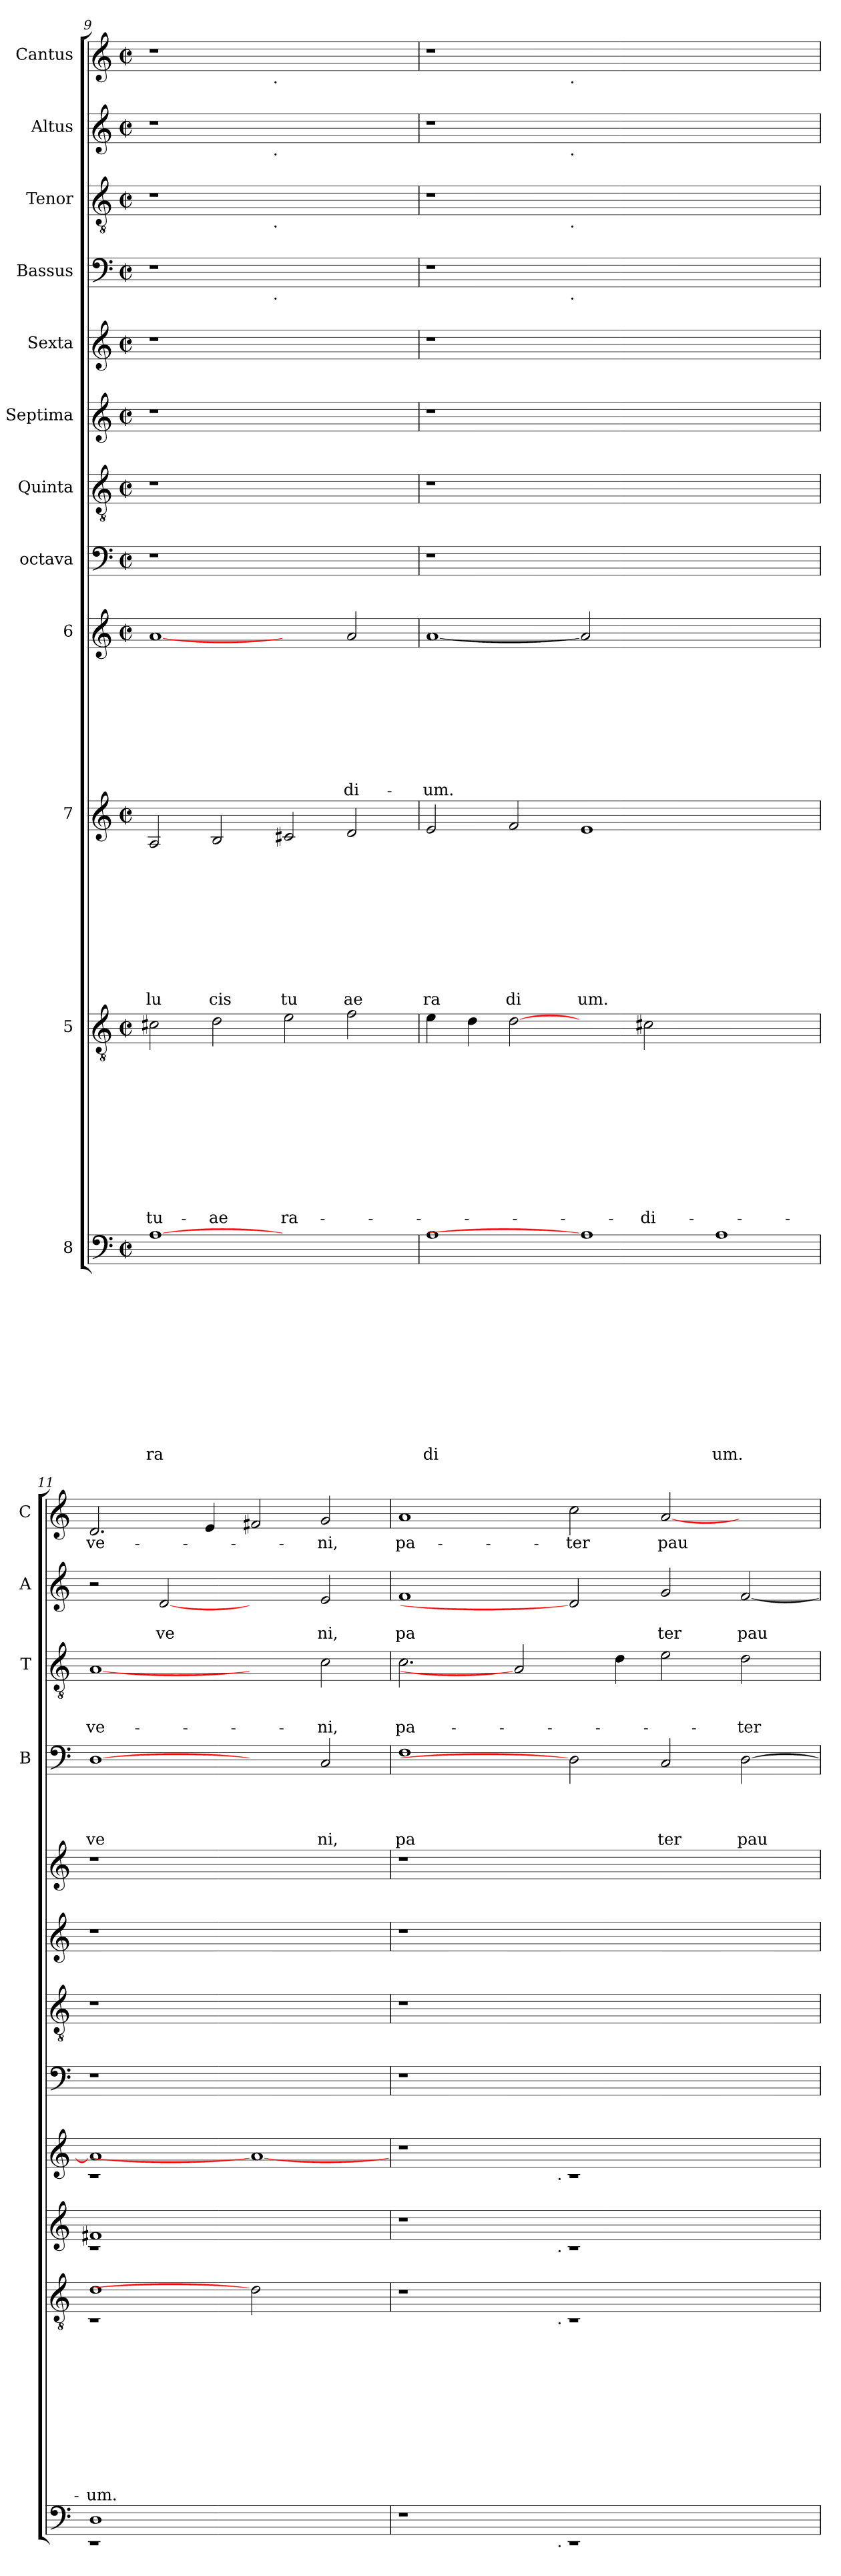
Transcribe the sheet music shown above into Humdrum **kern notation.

**kern	**text	**text	**text	**text	**text	**text	**text	**text	**text	**text	**text	**text	**kern	**text	**text	**text	**text	**text	**text	**text	**text	**text	**text	**text	**kern	**text	**text	**text	**text	**text	**text	**text	**text	**text	**text	**kern	**text	**text	**text	**text	**text	**text	**text	**text	**text	**kern	**kern	**kern	**kern	**kern	**text	**text	**text	**text	**kern	**text	**text	**text	**kern	**text	**text	**kern	**text
*part12	*part12	*part12	*part12	*part12	*part12	*part12	*part12	*part12	*part12	*part12	*part12	*part12	*part11	*part11	*part11	*part11	*part11	*part11	*part11	*part11	*part11	*part11	*part11	*part11	*part10	*part10	*part10	*part10	*part10	*part10	*part10	*part10	*part10	*part10	*part10	*part9	*part9	*part9	*part9	*part9	*part9	*part9	*part9	*part9	*part9	*part8	*part7	*part6	*part5	*part4	*part4	*part4	*part4	*part4	*part3	*part3	*part3	*part3	*part2	*part2	*part2	*part1	*part1
*staff12	*staff12	*staff12	*staff12	*staff12	*staff12	*staff12	*staff12	*staff12	*staff12	*staff12	*staff12	*staff12	*staff11	*staff11	*staff11	*staff11	*staff11	*staff11	*staff11	*staff11	*staff11	*staff11	*staff11	*staff11	*staff10	*staff10	*staff10	*staff10	*staff10	*staff10	*staff10	*staff10	*staff10	*staff10	*staff10	*staff9	*staff9	*staff9	*staff9	*staff9	*staff9	*staff9	*staff9	*staff9	*staff9	*staff8	*staff7	*staff6	*staff5	*staff4	*staff4	*staff4	*staff4	*staff4	*staff3	*staff3	*staff3	*staff3	*staff2	*staff2	*staff2	*staff1	*staff1
*I"8	*	*	*	*	*	*	*	*	*	*	*	*	*I"5	*	*	*	*	*	*	*	*	*	*	*	*I"7	*	*	*	*	*	*	*	*	*	*	*I"6	*	*	*	*	*	*	*	*	*	*I"octava	*I"Quinta	*I"Septima	*I"Sexta	*I"Bassus	*	*	*	*	*I"Tenor	*	*	*	*I"Altus	*	*	*I"Cantus	*
*	*	*	*	*	*	*	*	*	*	*	*	*	*	*	*	*	*	*	*	*	*	*	*	*	*	*	*	*	*	*	*	*	*	*	*	*	*	*	*	*	*	*	*	*	*	*	*	*	*	*I'B	*	*	*	*	*I'T	*	*	*	*I'A	*	*	*I'C	*
*clefF4	*	*	*	*	*	*	*	*	*	*	*	*	*clefGv2	*	*	*	*	*	*	*	*	*	*	*	*clefG2	*	*	*	*	*	*	*	*	*	*	*clefG2	*	*	*	*	*	*	*	*	*	*clefF4	*clefGv2	*clefG2	*clefG2	*clefF4	*	*	*	*	*clefGv2	*	*	*	*clefG2	*	*	*clefG2	*
*k[]	*	*	*	*	*	*	*	*	*	*	*	*	*k[]	*	*	*	*	*	*	*	*	*	*	*	*k[]	*	*	*	*	*	*	*	*	*	*	*k[]	*	*	*	*	*	*	*	*	*	*k[]	*k[]	*k[]	*k[]	*k[]	*	*	*	*	*k[]	*	*	*	*k[]	*	*	*k[]	*
*C:	*	*	*	*	*	*	*	*	*	*	*	*	*C:	*	*	*	*	*	*	*	*	*	*	*	*C:	*	*	*	*	*	*	*	*	*	*	*C:	*	*	*	*	*	*	*	*	*	*C:	*C:	*C:	*C:	*C:	*	*	*	*	*C:	*	*	*	*C:	*	*	*C:	*
*M2/2	*	*	*	*	*	*	*	*	*	*	*	*	*M2/2	*	*	*	*	*	*	*	*	*	*	*	*M2/2	*	*	*	*	*	*	*	*	*	*	*M2/2	*	*	*	*	*	*	*	*	*	*M2/2	*M2/2	*M2/2	*M2/2	*M2/2	*	*	*	*	*M2/2	*	*	*	*M2/2	*	*	*M2/2	*
*met(c|)	*	*	*	*	*	*	*	*	*	*	*	*	*met(c|)	*	*	*	*	*	*	*	*	*	*	*	*met(c|)	*	*	*	*	*	*	*	*	*	*	*met(c|)	*	*	*	*	*	*	*	*	*	*met(c|)	*met(c|)	*met(c|)	*met(c|)	*met(c|)	*	*	*	*	*met(c|)	*	*	*	*met(c|)	*	*	*met(c|)	*
=9	=9	=9	=9	=9	=9	=9	=9	=9	=9	=9	=9	=9	=9	=9	=9	=9	=9	=9	=9	=9	=9	=9	=9	=9	=9	=9	=9	=9	=9	=9	=9	=9	=9	=9	=9	=9	=9	=9	=9	=9	=9	=9	=9	=9	=9	=9	=9	=9	=9	=9	=9	=9	=9	=9	=9	=9	=9	=9	=9	=9	=9	=9	=9
!	!	!	!	!	!	!	!	!	!	!	!	!LO:LY:b	!	!	!	!	!	!	!	!	!	!	!	!LO:LY:b	!	!	!	!	!	!	!	!	!	!	!LO:LY:b	!	!	!	!	!	!	!	!	!	!	!	!	!	!	!	!	!	!	!	!	!	!	!	!	!	!	!	!
*	*	*	*	*	*	*	*	*	*	*	*	*	*	*	*	*	*	*	*	*	*	*	*	*	*	*	*	*	*	*	*	*	*	*	*	*	*	*	*	*	*	*	*	*	*	*	*	*	*	*^	*	*	*	*	*^	*	*	*	*^	*	*	*^	*
[1A	.	.	.	.	.	.	.	.	.	.	.	ra	2c#X\	.	.	.	.	.	.	.	.	.	.	tu-	2A/	.	.	.	.	.	.	.	.	.	lu	[1a	.	.	.	.	.	.	.	.	.	1r	1r	1r	1r	1r	2ryy	.	.	.	.	1r	2ryy	.	.	.	1r	2ryy	.	.	1r	2ryy	.
!	!	!	!	!	!	!	!	!	!	!	!	!	!	!	!	!	!	!	!	!	!	!	!	!LO:LY:b	!	!	!	!	!	!	!	!	!	!	!LO:LY:b	!	!	!	!	!	!	!	!	!	!	!	!	!	!	!	!	!	!	!	!	!	!	!	!	!	!	!	!	!	!	!	!
.	.	.	.	.	.	.	.	.	.	.	.	.	2d\	.	.	.	.	.	.	.	.	.	.	-ae	2B/	.	.	.	.	.	.	.	.	.	cis	.	.	.	.	.	.	.	.	.	.	.	.	.	.	.	4...ryy	.	.	.	.	.	4...ryy	.	.	.	.	4...ryy	.	.	.	4...ryy	.
!	!	!	!	!	!	!	!	!	!	!	!	!	!	!	!	!	!	!	!	!	!	!	!	!	!	!	!	!	!	!	!	!	!	!	!	!	!	!	!	!	!	!	!	!	!	!	!	!	!	!	!	!	!	!	!	!	!	!	!	!	!	!	!	!	!	!LO:TX:b:t=.	!
!	!	!	!	!	!	!	!	!	!	!	!	!	!	!	!	!	!	!	!	!	!	!	!	!	!	!	!	!	!	!	!	!	!	!	!	!	!	!	!	!	!	!	!	!	!	!	!	!	!	!	!	!	!	!	!	!	!	!	!	!	!	!LO:TX:b:t=.	!	!	!	!	!
!	!	!	!	!	!	!	!	!	!	!	!	!	!	!	!	!	!	!	!	!	!	!	!	!	!	!	!	!	!	!	!	!	!	!	!	!	!	!	!	!	!	!	!	!	!	!	!	!	!	!	!	!	!	!	!	!	!LO:TX:b:t=.	!	!	!	!	!	!	!	!	!	!
!	!	!	!	!	!	!	!	!	!	!	!	!	!	!	!	!	!	!	!	!	!	!	!	!	!	!	!	!	!	!	!	!	!	!	!	!	!	!	!	!	!	!	!	!	!	!	!	!	!	!	!LO:TX:b:t=.	!	!	!	!	!	!	!	!	!	!	!	!	!	!	!	!
.	.	.	.	.	.	.	.	.	.	.	.	.	.	.	.	.	.	.	.	.	.	.	.	.	.	.	.	.	.	.	.	.	.	.	.	.	.	.	.	.	.	.	.	.	.	.	.	.	.	.	1ryy	.	.	.	.	.	1ryy	.	.	.	.	1ryy	.	.	.	1ryy	.
!	!	!	!	!	!	!	!	!	!	!	!	!	!	!	!	!	!	!	!	!	!	!	!	!LO:LY:b	!	!	!	!	!	!	!	!	!	!	!LO:LY:b	!	!	!	!	!	!	!	!	!	!	!	!	!	!	!	!	!	!	!	!	!	!	!	!	!	!	!	!	!	!	!	!
1ryy	.	.	.	.	.	.	.	.	.	.	.	.	2e\	.	.	.	.	.	.	.	.	.	.	ra-	2c#X/	.	.	.	.	.	.	.	.	.	tu	2ryy	.	.	.	.	.	.	.	.	.	1ryy	1ryy	1ryy	1ryy	1ryy	.	.	.	.	.	1ryy	.	.	.	.	1ryy	.	.	.	1ryy	.	.
!	!	!	!	!	!	!	!	!	!	!	!	!	!	!	!	!	!	!	!	!	!	!	!	!	!	!	!	!	!	!	!	!	!	!	!LO:LY:b	!	!	!	!	!	!	!	!	!	!LO:LY:b	!	!	!	!	!	!	!	!	!	!	!	!	!	!	!	!	!	!	!	!	!	!
.	.	.	.	.	.	.	.	.	.	.	.	.	2f\	.	.	.	.	.	.	.	.	.	.	.	2d/	.	.	.	.	.	.	.	.	.	ae	2a/	.	.	.	.	.	.	.	.	-di-	.	.	.	.	.	.	.	.	.	.	.	.	.	.	.	.	.	.	.	.	.	.
.	.	.	.	.	.	.	.	.	.	.	.	.	.	.	.	.	.	.	.	.	.	.	.	.	.	.	.	.	.	.	.	.	.	.	.	.	.	.	.	.	.	.	.	.	.	.	.	.	.	.	32ryy	.	.	.	.	.	32ryy	.	.	.	.	32ryy	.	.	.	32ryy	.
=10	=10	=10	=10	=10	=10	=10	=10	=10	=10	=10	=10	=10	=10	=10	=10	=10	=10	=10	=10	=10	=10	=10	=10	=10	=10	=10	=10	=10	=10	=10	=10	=10	=10	=10	=10	=10	=10	=10	=10	=10	=10	=10	=10	=10	=10	=10	=10	=10	=10	=10	=10	=10	=10	=10	=10	=10	=10	=10	=10	=10	=10	=10	=10	=10	=10	=10	=10
!	!	!	!	!	!	!	!	!	!	!	!	!LO:LY:b	!	!	!	!	!	!	!	!	!	!	!	!	!	!	!	!	!	!	!	!	!	!	!LO:LY:b	!	!	!	!	!	!	!	!	!	!LO:LY:b	!	!	!	!	!	!	!	!	!	!	!	!	!	!	!	!	!	!	!	!	!	!
1A	.	.	.	.	.	.	.	.	.	.	.	di	4e\	.	.	.	.	.	.	.	.	.	.	.	2e/	.	.	.	.	.	.	.	.	.	ra	[<1a	.	.	.	.	.	.	.	.	-um.	1r	1r	1r	1r	1r	2ryy	.	.	.	.	1r	2ryy	.	.	.	1r	2ryy	.	.	1r	2ryy	.
.	.	.	.	.	.	.	.	.	.	.	.	.	4d\	.	.	.	.	.	.	.	.	.	.	.	.	.	.	.	.	.	.	.	.	.	.	.	.	.	.	.	.	.	.	.	.	.	.	.	.	.	.	.	.	.	.	.	.	.	.	.	.	.	.	.	.	.	.
!	!	!	!	!	!	!	!	!	!	!	!	!	!	!	!	!	!	!	!	!	!	!	!	!	!	!	!	!	!	!	!	!	!	!	!LO:LY:b	!	!	!	!	!	!	!	!	!	!	!	!	!	!	!	!	!	!	!	!	!	!	!	!	!	!	!	!	!	!	!	!
.	.	.	.	.	.	.	.	.	.	.	.	.	[2d	.	.	.	.	.	.	.	.	.	.	.	2f/	.	.	.	.	.	.	.	.	.	di	.	.	.	.	.	.	.	.	.	.	.	.	.	.	.	4...ryy	.	.	.	.	.	4...ryy	.	.	.	.	4...ryy	.	.	.	4...ryy	.
!	!	!	!	!	!	!	!	!	!	!	!	!	!	!	!	!	!	!	!	!	!	!	!	!	!	!	!	!	!	!	!	!	!	!	!	!	!	!	!	!	!	!	!	!	!	!	!	!	!	!	!	!	!	!	!	!	!	!	!	!	!	!	!	!	!	!LO:TX:b:t=.	!
!	!	!	!	!	!	!	!	!	!	!	!	!	!	!	!	!	!	!	!	!	!	!	!	!	!	!	!	!	!	!	!	!	!	!	!	!	!	!	!	!	!	!	!	!	!	!	!	!	!	!	!	!	!	!	!	!	!	!	!	!	!	!LO:TX:b:t=.	!	!	!	!	!
!	!	!	!	!	!	!	!	!	!	!	!	!	!	!	!	!	!	!	!	!	!	!	!	!	!	!	!	!	!	!	!	!	!	!	!	!	!	!	!	!	!	!	!	!	!	!	!	!	!	!	!	!	!	!	!	!	!LO:TX:b:t=.	!	!	!	!	!	!	!	!	!	!
!	!	!	!	!	!	!	!	!	!	!	!	!	!	!	!	!	!	!	!	!	!	!	!	!	!	!	!	!	!	!	!	!	!	!	!	!	!	!	!	!	!	!	!	!	!	!	!	!	!	!	!LO:TX:b:t=.	!	!	!	!	!	!	!	!	!	!	!	!	!	!	!	!
.	.	.	.	.	.	.	.	.	.	.	.	.	.	.	.	.	.	.	.	.	.	.	.	.	.	.	.	.	.	.	.	.	.	.	.	.	.	.	.	.	.	.	.	.	.	.	.	.	.	.	1ryy	.	.	.	.	.	1ryy	.	.	.	.	1ryy	.	.	.	1ryy	.
!	!	!	!	!	!	!	!	!	!	!	!	!	!	!	!	!	!	!	!	!	!	!	!	!	!	!	!	!	!	!	!	!	!	!	!LO:LY:b	!	!	!	!	!	!	!	!	!	!	!	!	!	!	!	!	!	!	!	!	!	!	!	!	!	!	!	!	!	!	!	!
1A]	.	.	.	.	.	.	.	.	.	.	.	.	2ryy	.	.	.	.	.	.	.	.	.	.	.	1e	.	.	.	.	.	.	.	.	.	um.	2a]	.	.	.	.	.	.	.	.	.	0ryy	0ryy	0ryy	0ryy	0ryy	.	.	.	.	.	0ryy	.	.	.	.	0ryy	.	.	.	0ryy	.	.
!	!	!	!	!	!	!	!	!	!	!	!	!	!	!	!	!	!	!	!	!	!	!	!	!LO:LY:b	!	!	!	!	!	!	!	!	!	!	!	!	!	!	!	!	!	!	!	!	!	!	!	!	!	!	!	!	!	!	!	!	!	!	!	!	!	!	!	!	!	!	!
.	.	.	.	.	.	.	.	.	.	.	.	.	2c#X\	.	.	.	.	.	.	.	.	.	.	-di-	.	.	.	.	.	.	.	.	.	.	.	1.ryy	.	.	.	.	.	.	.	.	.	.	.	.	.	.	.	.	.	.	.	.	.	.	.	.	.	.	.	.	.	.	.
.	.	.	.	.	.	.	.	.	.	.	.	.	.	.	.	.	.	.	.	.	.	.	.	.	.	.	.	.	.	.	.	.	.	.	.	.	.	.	.	.	.	.	.	.	.	.	.	.	.	.	1ryy	.	.	.	.	.	1ryy	.	.	.	.	1ryy	.	.	.	1ryy	.
!	!	!	!	!	!	!	!	!	!	!	!	!LO:LY:b	!	!	!	!	!	!	!	!	!	!	!	!	!	!	!	!	!	!	!	!	!	!	!	!	!	!	!	!	!	!	!	!	!	!	!	!	!	!	!	!	!	!	!	!	!	!	!	!	!	!	!	!	!	!	!
1A	.	.	.	.	.	.	.	.	.	.	.	um.	1ryy	.	.	.	.	.	.	.	.	.	.	.	1ryy	.	.	.	.	.	.	.	.	.	.	.	.	.	.	.	.	.	.	.	.	.	.	.	.	.	.	.	.	.	.	.	.	.	.	.	.	.	.	.	.	.	.
.	.	.	.	.	.	.	.	.	.	.	.	.	.	.	.	.	.	.	.	.	.	.	.	.	.	.	.	.	.	.	.	.	.	.	.	.	.	.	.	.	.	.	.	.	.	.	.	.	.	.	32ryy	.	.	.	.	.	32ryy	.	.	.	.	32ryy	.	.	.	32ryy	.
=11	=11	=11	=11	=11	=11	=11	=11	=11	=11	=11	=11	=11	=11	=11	=11	=11	=11	=11	=11	=11	=11	=11	=11	=11	=11	=11	=11	=11	=11	=11	=11	=11	=11	=11	=11	=11	=11	=11	=11	=11	=11	=11	=11	=11	=11	=11	=11	=11	=11	=11	=11	=11	=11	=11	=11	=11	=11	=11	=11	=11	=11	=11	=11	=11	=11	=11	=11
*^	*	*	*	*	*	*	*	*	*	*	*	*	*	*	*	*	*	*	*	*	*	*	*	*	*	*	*	*	*	*	*	*	*	*	*	*	*	*	*	*	*	*	*	*	*	*	*	*	*	*	*	*	*	*	*	*	*	*	*	*	*	*	*	*	*	*	*
!	!	!	!	!	!	!	!	!	!	!	!	!	!	!	!	!	!	!	!	!	!	!	!	!	!LO:LY:b	!	!	!	!	!	!	!	!	!	!	!	!	!	!	!	!	!	!	!	!	!	!	!	!	!	!	!	!	!	!	!LO:LY:b	!	!	!	!	!LO:LY:b	!	!	!	!	!	!	!LO:LY:b
*	*	*	*	*	*	*	*	*	*	*	*	*	*	*	*	*	*	*	*	*	*	*	*	*	*	*	*	*	*	*	*	*	*	*	*	*	*	*	*	*	*	*	*	*	*	*	*	*	*	*	*v	*v	*	*	*	*	*	*	*	*	*	*v	*v	*	*	*v	*v	*
*	*	*	*	*	*	*	*	*	*	*	*	*	*	*^	*	*	*	*	*	*	*	*	*	*	*	*^	*	*	*	*	*	*	*	*	*	*	*^	*	*	*	*	*	*	*	*	*	*	*	*	*	*	*	*	*	*	*v	*v	*	*	*	*	*	*	*	*
1D	1rEE	.	.	.	.	.	.	.	.	.	.	.	.	1d	1rC	.	.	.	.	.	.	.	.	.	.	-um.	1f#X	1rc	.	.	.	.	.	.	.	.	.	.	1a]	1rc	.	.	.	.	.	.	.	.	.	1r	1r	1r	1r	[1D	.	.	.	ve	[1A	.	.	ve-	2r	.	.	2.d/	ve-
!	!	!	!	!	!	!	!	!	!	!	!	!	!	!	!	!	!	!	!	!	!	!	!	!	!	!	!	!	!	!	!	!	!	!	!	!	!	!	!	!	!	!	!	!	!	!	!	!	!	!	!	!	!	!	!	!	!	!	!	!	!	!	!	!	!LO:LY:b	!	!
.	.	.	.	.	.	.	.	.	.	.	.	.	.	.	.	.	.	.	.	.	.	.	.	.	.	.	.	.	.	.	.	.	.	.	.	.	.	.	.	.	.	.	.	.	.	.	.	.	.	.	.	.	.	.	.	.	.	.	.	.	.	.	[2d	.	ve	.	.
.	.	.	.	.	.	.	.	.	.	.	.	.	.	.	.	.	.	.	.	.	.	.	.	.	.	.	.	.	.	.	.	.	.	.	.	.	.	.	.	.	.	.	.	.	.	.	.	.	.	.	.	.	.	.	.	.	.	.	.	.	.	.	.	.	.	4e/	.
1ryy	1ryy	.	.	.	.	.	.	.	.	.	.	.	.	2d]	2ryy	.	.	.	.	.	.	.	.	.	.	.	1ryy	1ryy	.	.	.	.	.	.	.	.	.	.	1a_	1ryy	.	.	.	.	.	.	.	.	.	1ryy	1ryy	1ryy	1ryy	2ryy	.	.	.	.	2ryy	.	.	.	2ryy	.	.	2f#X/	.
!	!	!	!	!	!	!	!	!	!	!	!	!	!	!	!	!	!	!	!	!	!	!	!	!	!	!	!	!	!	!	!	!	!	!	!	!	!	!	!	!	!	!	!	!	!	!	!	!	!	!	!	!	!	!	!	!	!	!LO:LY:b	!	!	!	!LO:LY:b	!	!	!LO:LY:b	!	!LO:LY:b
.	.	.	.	.	.	.	.	.	.	.	.	.	.	2ryy	2ryy	.	.	.	.	.	.	.	.	.	.	.	.	.	.	.	.	.	.	.	.	.	.	.	.	.	.	.	.	.	.	.	.	.	.	.	.	.	.	2C/	.	.	.	ni,	2c\	.	.	-ni,	2e/	.	ni,	2g/	-ni,
=12	=12	=12	=12	=12	=12	=12	=12	=12	=12	=12	=12	=12	=12	=12	=12	=12	=12	=12	=12	=12	=12	=12	=12	=12	=12	=12	=12	=12	=12	=12	=12	=12	=12	=12	=12	=12	=12	=12	=12	=12	=12	=12	=12	=12	=12	=12	=12	=12	=12	=12	=12	=12	=12	=12	=12	=12	=12	=12	=12	=12	=12	=12	=12	=12	=12	=12	=12
!	!	!	!	!	!	!	!	!	!	!	!	!	!	!	!	!	!	!	!	!	!	!	!	!	!	!	!	!	!	!	!	!	!	!	!	!	!	!	!	!	!	!	!	!	!	!	!	!	!	!	!	!	!	!	!	!	!	!LO:LY:b	!	!	!	!LO:LY:b	!	!	!LO:LY:b	!	!LO:LY:b
1r	2ryy	.	.	.	.	.	.	.	.	.	.	.	.	1r	2ryy	.	.	.	.	.	.	.	.	.	.	.	1r	2ryy	.	.	.	.	.	.	.	.	.	.	1r	2ryy	.	.	.	.	.	.	.	.	.	1r	1r	1r	1r	1F	.	.	.	pa	2.c\	.	.	pa-	1f	.	pa	1a	pa-
.	4...ryy	.	.	.	.	.	.	.	.	.	.	.	.	.	4...ryy	.	.	.	.	.	.	.	.	.	.	.	.	4...ryy	.	.	.	.	.	.	.	.	.	.	.	4...ryy	.	.	.	.	.	.	.	.	.	.	.	.	.	.	.	.	.	.	.	.	.	.	.	.	.	.	.
.	.	.	.	.	.	.	.	.	.	.	.	.	.	.	.	.	.	.	.	.	.	.	.	.	.	.	.	.	.	.	.	.	.	.	.	.	.	.	.	.	.	.	.	.	.	.	.	.	.	.	.	.	.	.	.	.	.	.	2A]	.	.	.	.	.	.	.	.
!	!	!	!	!	!	!	!	!	!	!	!	!	!	!	!	!	!	!	!	!	!	!	!	!	!	!	!	!	!	!	!	!	!	!	!	!	!	!	!	!LO:TX:b:t=.	!	!	!	!	!	!	!	!	!	!	!	!	!	!	!	!	!	!	!	!	!	!	!	!	!	!	!
!	!	!	!	!	!	!	!	!	!	!	!	!	!	!	!	!	!	!	!	!	!	!	!	!	!	!	!	!LO:TX:b:t=.	!	!	!	!	!	!	!	!	!	!	!	!	!	!	!	!	!	!	!	!	!	!	!	!	!	!	!	!	!	!	!	!	!	!	!	!	!	!	!
!	!	!	!	!	!	!	!	!	!	!	!	!	!	!	!LO:TX:b:t=.	!	!	!	!	!	!	!	!	!	!	!	!	!	!	!	!	!	!	!	!	!	!	!	!	!	!	!	!	!	!	!	!	!	!	!	!	!	!	!	!	!	!	!	!	!	!	!	!	!	!	!	!
!	!LO:TX:b:t=.	!	!	!	!	!	!	!	!	!	!	!	!	!	!	!	!	!	!	!	!	!	!	!	!	!	!	!	!	!	!	!	!	!	!	!	!	!	!	!	!	!	!	!	!	!	!	!	!	!	!	!	!	!	!	!	!	!	!	!	!	!	!	!	!	!	!
.	1ryy	.	.	.	.	.	.	.	.	.	.	.	.	.	1ryy	.	.	.	.	.	.	.	.	.	.	.	.	1ryy	.	.	.	.	.	.	.	.	.	.	.	1ryy	.	.	.	.	.	.	.	.	.	.	.	.	.	.	.	.	.	.	.	.	.	.	.	.	.	.	.
!	!	!	!	!	!	!	!	!	!	!	!	!	!	!	!	!	!	!	!	!	!	!	!	!	!	!	!	!	!	!	!	!	!	!	!	!	!	!	!	!	!	!	!	!	!	!	!	!	!	!	!	!	!	!	!	!	!	!	!	!	!	!	!	!	!	!	!LO:LY:b
1rEE	.	.	.	.	.	.	.	.	.	.	.	.	.	1rC	.	.	.	.	.	.	.	.	.	.	.	.	1rc	.	.	.	.	.	.	.	.	.	.	.	1rc	.	.	.	.	.	.	.	.	.	.	1.ryy	1.ryy	1.ryy	1.ryy	2D]	.	.	.	.	.	.	.	.	2d]	.	.	2cc\	-ter
.	.	.	.	.	.	.	.	.	.	.	.	.	.	.	.	.	.	.	.	.	.	.	.	.	.	.	.	.	.	.	.	.	.	.	.	.	.	.	.	.	.	.	.	.	.	.	.	.	.	.	.	.	.	.	.	.	.	.	4d\	.	.	.	.	.	.	.	.
!	!	!	!	!	!	!	!	!	!	!	!	!	!	!	!	!	!	!	!	!	!	!	!	!	!	!	!	!	!	!	!	!	!	!	!	!	!	!	!	!	!	!	!	!	!	!	!	!	!	!	!	!	!	!	!	!	!	!LO:LY:b	!	!	!	!	!	!	!LO:LY:b	!	!LO:LY:b
.	.	.	.	.	.	.	.	.	.	.	.	.	.	.	.	.	.	.	.	.	.	.	.	.	.	.	.	.	.	.	.	.	.	.	.	.	.	.	.	.	.	.	.	.	.	.	.	.	.	.	.	.	.	2C/	.	.	.	ter	2e\	.	.	.	2g/	.	ter	[>2a/	pau-
.	2ryy	.	.	.	.	.	.	.	.	.	.	.	.	.	2ryy	.	.	.	.	.	.	.	.	.	.	.	.	2ryy	.	.	.	.	.	.	.	.	.	.	.	2ryy	.	.	.	.	.	.	.	.	.	.	.	.	.	.	.	.	.	.	.	.	.	.	.	.	.	.	.
!	!	!	!	!	!	!	!	!	!	!	!	!	!	!	!	!	!	!	!	!	!	!	!	!	!	!	!	!	!	!	!	!	!	!	!	!	!	!	!	!	!	!	!	!	!	!	!	!	!	!	!	!	!	!	!	!	!	!LO:LY:b	!	!	!	!LO:LY:b	!	!	!LO:LY:b	!	!
2ryy	.	.	.	.	.	.	.	.	.	.	.	.	.	2ryy	.	.	.	.	.	.	.	.	.	.	.	.	2ryy	.	.	.	.	.	.	.	.	.	.	.	2ryy	.	.	.	.	.	.	.	.	.	.	.	.	.	.	[>2D\	.	.	.	pau	2d\	.	.	-ter	[>2f/	.	pau	2ryy	.
.	32ryy	.	.	.	.	.	.	.	.	.	.	.	.	.	32ryy	.	.	.	.	.	.	.	.	.	.	.	.	32ryy	.	.	.	.	.	.	.	.	.	.	.	32ryy	.	.	.	.	.	.	.	.	.	.	.	.	.	.	.	.	.	.	.	.	.	.	.	.	.	.	.
*v	*v	*	*	*	*	*	*	*	*	*	*	*	*	*	*	*	*	*	*	*	*	*	*	*	*	*	*v	*v	*	*	*	*	*	*	*	*	*	*	*v	*v	*	*	*	*	*	*	*	*	*	*	*	*	*	*	*	*	*	*	*	*	*	*	*	*	*	*	*
*	*	*	*	*	*	*	*	*	*	*	*	*	*v	*v	*	*	*	*	*	*	*	*	*	*	*	*	*	*	*	*	*	*	*	*	*	*	*	*	*	*	*	*	*	*	*	*	*	*	*	*	*	*	*	*	*	*	*	*	*	*	*	*	*	*
=	=	=	=	=	=	=	=	=	=	=	=	=	=	=	=	=	=	=	=	=	=	=	=	=	=	=	=	=	=	=	=	=	=	=	=	=	=	=	=	=	=	=	=	=	=	=	=	=	=	=	=	=	=	=	=	=	=	=	=	=	=	=	=
*-	*-	*-	*-	*-	*-	*-	*-	*-	*-	*-	*-	*-	*-	*-	*-	*-	*-	*-	*-	*-	*-	*-	*-	*-	*-	*-	*-	*-	*-	*-	*-	*-	*-	*-	*-	*-	*-	*-	*-	*-	*-	*-	*-	*-	*-	*-	*-	*-	*-	*-	*-	*-	*-	*-	*-	*-	*-	*-	*-	*-	*-	*-	*-
